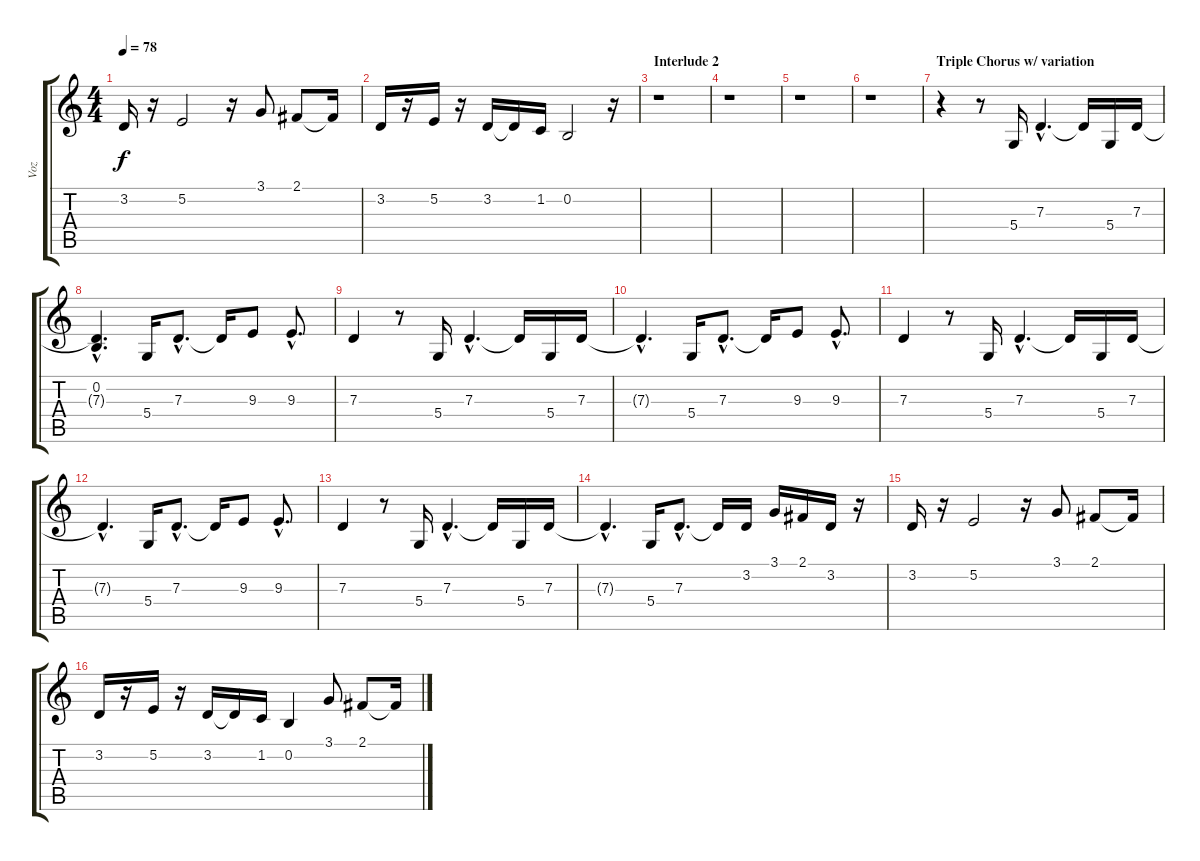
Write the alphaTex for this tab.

\track ("Voz" "Voz") {instrument voiceoohs}
\staff {score tabs}
\tuning (E4 B3 G3 D3 A2 E2) {hide}
\ts (4 4)
\tempo 78
\clef g2
\ks c
3.2.16{dy f} r.16 5.2.2 r.16 3.1.8 2.1.8 2.1{t}.16 |
3.2.16 r.16 5.2.16 r.16 3.2.16 3.2{t}.16 1.2.16 0.2.2 r.16 |
\section ("" "Interlude 2")
r.1 |
r.1 |
r.1 |
r.1 |
\section ("" "Triple Chorus w/ variation")
r.4 r.8 5.4.16 7.3{hac}.4{d} 7.3{t}.16 5.4.16 7.3.16 |
(0.2{hac} 7.3{hac t}).4{d} 5.4.16 7.3{hac}.8{d} 7.3{t}.16 9.3.8 9.3{hac}.8{d} |
7.3.4 r.8 5.4.16 7.3{hac}.4{d} 7.3{t}.16 5.4.16 7.3.16 |
7.3{hac t}.4{d} 5.4.16 7.3{hac}.8{d} 7.3{t}.16 9.3.8 9.3{hac}.8{d} |
7.3.4 r.8 5.4.16 7.3{hac}.4{d} 7.3{t}.16 5.4.16 7.3.16 |
7.3{hac t}.4{d} 5.4.16 7.3{hac}.8{d} 7.3{t}.16 9.3.8 9.3{hac}.8{d} |
7.3.4 r.8 5.4.16 7.3{hac}.4{d} 7.3{t}.16 5.4.16 7.3.16 |
7.3{hac t}.4{d} 5.4.16 7.3{hac}.8{d} 7.3{t}.16 3.2.16 3.1.16 2.1.16 3.2.16 r.16 |
3.2.16 r.16 5.2.2 r.16 3.1.8 2.1.8 2.1{t}.16 |
3.2.16 r.16 5.2.16 r.16 3.2.16 3.2{t}.16 1.2.16 0.2.4 3.1.8 2.1.8 2.1{t}.16
